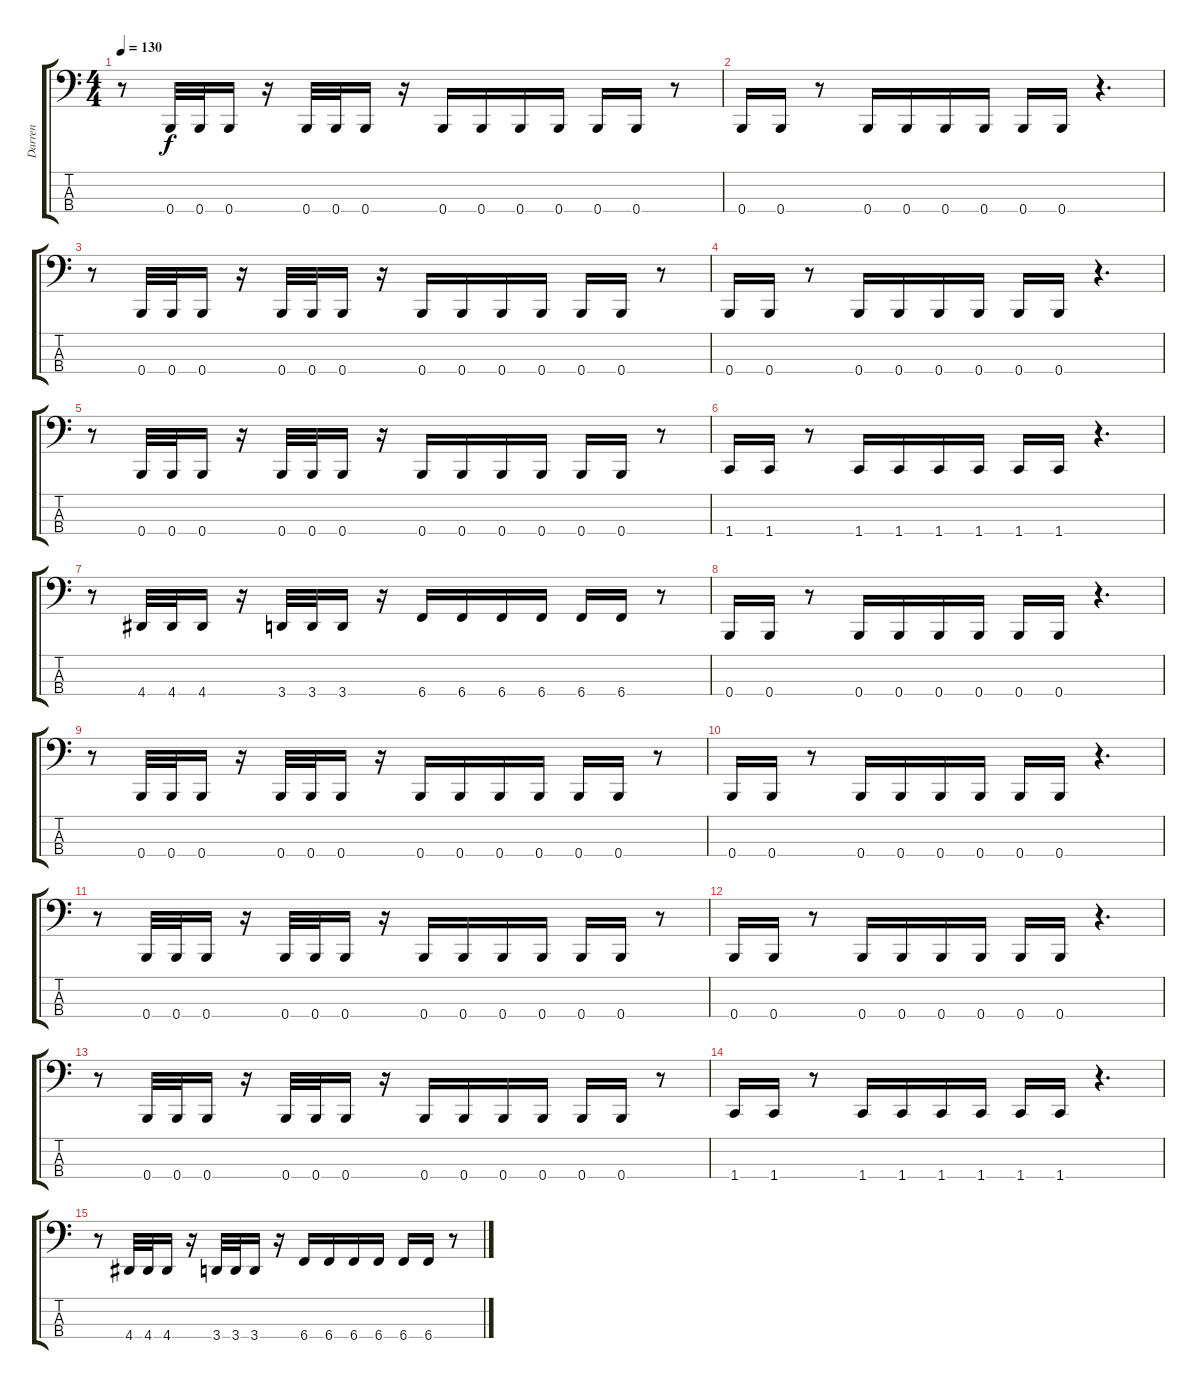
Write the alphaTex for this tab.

\track ("Darren" "Darren") {instrument electricbassfinger}
\staff {score tabs}
\tuning (E2 B1 Gb1 B0) {hide}
\ts (4 4)
\tempo 130
\clef f4
\ks c
r.8{dy f} 0.4.32 0.4.32 0.4.16 r.16 0.4.32 0.4.32 0.4.16 r.16 0.4.16 0.4.16 0.4.16 0.4.16 0.4.16 0.4.16 r.8 |
0.4.16 0.4.16 r.8 0.4.16 0.4.16 0.4.16 0.4.16 0.4.16 0.4.16 r.4{d} |
r.8 0.4.32 0.4.32 0.4.16 r.16 0.4.32 0.4.32 0.4.16 r.16 0.4.16 0.4.16 0.4.16 0.4.16 0.4.16 0.4.16 r.8 |
0.4.16 0.4.16 r.8 0.4.16 0.4.16 0.4.16 0.4.16 0.4.16 0.4.16 r.4{d} |
r.8 0.4.32 0.4.32 0.4.16 r.16 0.4.32 0.4.32 0.4.16 r.16 0.4.16 0.4.16 0.4.16 0.4.16 0.4.16 0.4.16 r.8 |
1.4.16 1.4.16 r.8 1.4.16 1.4.16 1.4.16 1.4.16 1.4.16 1.4.16 r.4{d} |
r.8 4.4.32 4.4.32 4.4.16 r.16 3.4.32 3.4.32 3.4.16 r.16 6.4.16 6.4.16 6.4.16 6.4.16 6.4.16 6.4.16 r.8 |
0.4.16 0.4.16 r.8 0.4.16 0.4.16 0.4.16 0.4.16 0.4.16 0.4.16 r.4{d} |
r.8 0.4.32 0.4.32 0.4.16 r.16 0.4.32 0.4.32 0.4.16 r.16 0.4.16 0.4.16 0.4.16 0.4.16 0.4.16 0.4.16 r.8 |
0.4.16 0.4.16 r.8 0.4.16 0.4.16 0.4.16 0.4.16 0.4.16 0.4.16 r.4{d} |
r.8 0.4.32 0.4.32 0.4.16 r.16 0.4.32 0.4.32 0.4.16 r.16 0.4.16 0.4.16 0.4.16 0.4.16 0.4.16 0.4.16 r.8 |
0.4.16 0.4.16 r.8 0.4.16 0.4.16 0.4.16 0.4.16 0.4.16 0.4.16 r.4{d} |
r.8 0.4.32 0.4.32 0.4.16 r.16 0.4.32 0.4.32 0.4.16 r.16 0.4.16 0.4.16 0.4.16 0.4.16 0.4.16 0.4.16 r.8 |
1.4.16 1.4.16 r.8 1.4.16 1.4.16 1.4.16 1.4.16 1.4.16 1.4.16 r.4{d} |
r.8 4.4.32 4.4.32 4.4.16 r.16 3.4.32 3.4.32 3.4.16 r.16 6.4.16 6.4.16 6.4.16 6.4.16 6.4.16 6.4.16 r.8
